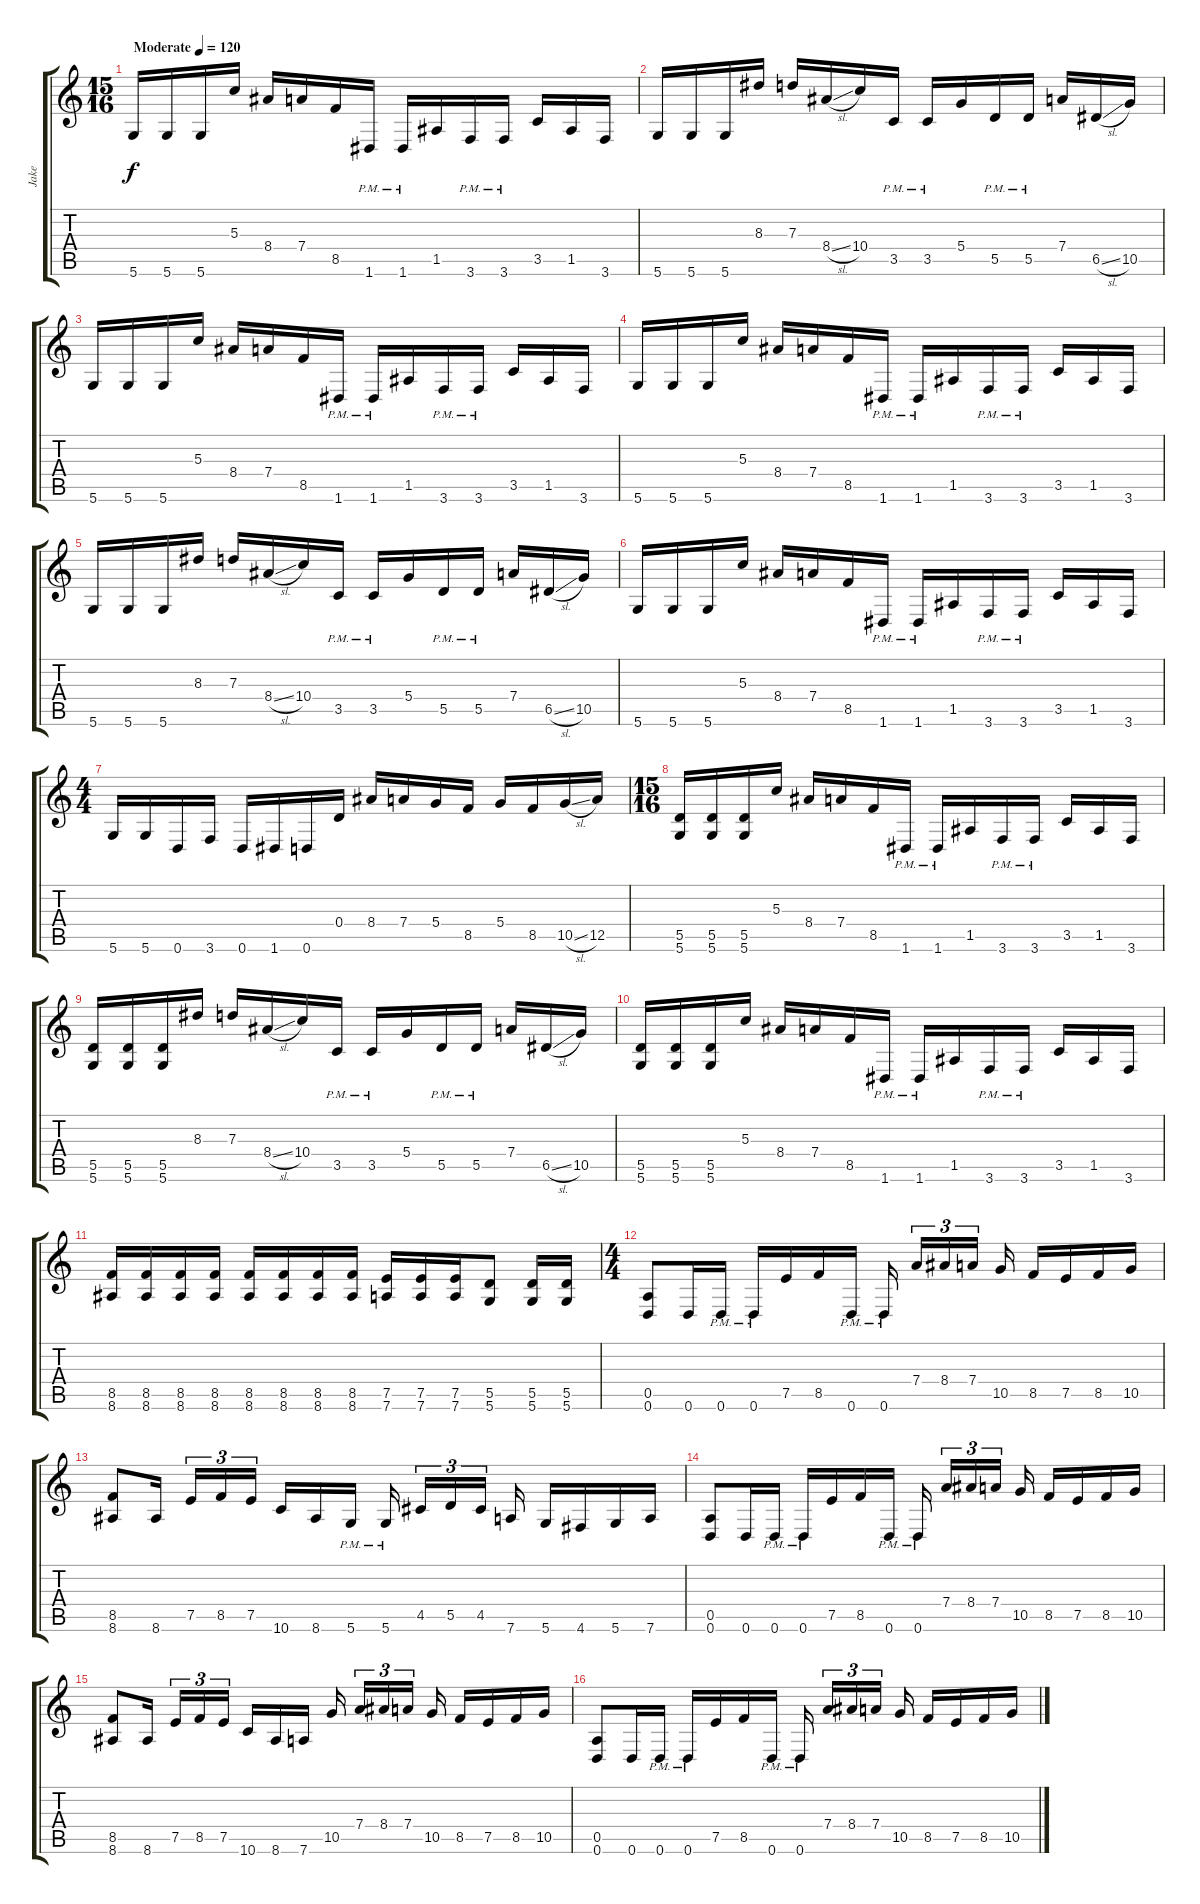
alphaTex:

\track ("Jake" "Jake") {instrument overdrivenguitar}
\staff {score tabs}
\tuning (E4 B3 G3 D3 A2 D2) {hide}
\ts (15 16)
\tempo (120 "Moderate")
\clef g2
\ks c
5.6.16{dy f instrument overdrivenguitar} 5.6.16 5.6.16 5.3.16 8.4.16 7.4.16 8.5.16 1.6{pm}.16 1.6{pm}.16 1.5.16 3.6{pm}.16 3.6{pm}.16 3.5.16 1.5.16 3.6.16 |
5.6.16 5.6.16 5.6.16 8.3.16 7.3.16 8.4{sl}.16 10.4.16 3.5{pm}.16 3.5{pm}.16 5.4.16 5.5{pm}.16 5.5{pm}.16 7.4.16 6.5{sl}.16 10.5.16 |
5.6.16 5.6.16 5.6.16 5.3.16 8.4.16 7.4.16 8.5.16 1.6{pm}.16 1.6{pm}.16 1.5.16 3.6{pm}.16 3.6{pm}.16 3.5.16 1.5.16 3.6.16 |
5.6.16 5.6.16 5.6.16 5.3.16 8.4.16 7.4.16 8.5.16 1.6{pm}.16 1.6{pm}.16 1.5.16 3.6{pm}.16 3.6{pm}.16 3.5.16 1.5.16 3.6.16 |
5.6.16 5.6.16 5.6.16 8.3.16 7.3.16 8.4{sl}.16 10.4.16 3.5{pm}.16 3.5{pm}.16 5.4.16 5.5{pm}.16 5.5{pm}.16 7.4.16 6.5{sl}.16 10.5.16 |
5.6.16 5.6.16 5.6.16 5.3.16 8.4.16 7.4.16 8.5.16 1.6{pm}.16 1.6{pm}.16 1.5.16 3.6{pm}.16 3.6{pm}.16 3.5.16 1.5.16 3.6.16 |
\ts (4 4)
5.6.16 5.6.16 0.6.16 3.6.16 0.6.16 1.6.16 0.6.16 0.4.16 8.4.16 7.4.16 5.4.16 8.5.16 5.4.16 8.5.16 10.5{sl}.16 12.5.16 |
\ts (15 16)
(5.5 5.6).16 (5.5 5.6).16 (5.5 5.6).16 5.3.16 8.4.16 7.4.16 8.5.16 1.6{pm}.16 1.6{pm}.16 1.5.16 3.6{pm}.16 3.6{pm}.16 3.5.16 1.5.16 3.6.16 |
(5.5 5.6).16 (5.5 5.6).16 (5.5 5.6).16 8.3.16 7.3.16 8.4{sl}.16 10.4.16 3.5{pm}.16 3.5{pm}.16 5.4.16 5.5{pm}.16 5.5{pm}.16 7.4.16 6.5{sl}.16 10.5.16 |
(5.5 5.6).16 (5.5 5.6).16 (5.5 5.6).16 5.3.16 8.4.16 7.4.16 8.5.16 1.6{pm}.16 1.6{pm}.16 1.5.16 3.6{pm}.16 3.6{pm}.16 3.5.16 1.5.16 3.6.16 |
(8.5 8.6).16 (8.5 8.6).16 (8.5 8.6).16 (8.5 8.6).16 (8.5 8.6).16 (8.5 8.6).16 (8.5 8.6).16 (8.5 8.6).16 (7.5 7.6).16 (7.5 7.6).16 (7.5 7.6).16 (5.5 5.6).8 (5.5 5.6).16 (5.5 5.6).16 |
\ts (4 4)
(0.5 0.6).8 0.6.16 0.6{pm}.16 0.6{pm}.16 7.5.16 8.5.16 0.6{pm}.16 0.6{pm}.16{beam splitsecondary} 7.4.16{tu (3 2)} 8.4.16{tu (3 2)} 7.4.16{tu (3 2) beam splitsecondary} 10.5.16 8.5.16 7.5.16 8.5.16 10.5.16 |
(8.5 8.6).8 8.6.16{beam splitsecondary} 7.5.16{tu (3 2)} 8.5.16{tu (3 2)} 7.5.16{tu (3 2) beam splitsecondary} 10.6.16 8.6.16 5.6{pm}.16 5.6{pm}.16{beam splitsecondary} 4.5.16{tu (3 2)} 5.5.16{tu (3 2)} 4.5.16{tu (3 2) beam splitsecondary} 7.6.16 5.6.16 4.6.16 5.6.16 7.6.16 |
(0.5 0.6).8 0.6.16 0.6{pm}.16 0.6{pm}.16 7.5.16 8.5.16 0.6{pm}.16 0.6{pm}.16{beam splitsecondary} 7.4.16{tu (3 2)} 8.4.16{tu (3 2)} 7.4.16{tu (3 2) beam splitsecondary} 10.5.16 8.5.16 7.5.16 8.5.16 10.5.16 |
(8.5 8.6).8 8.6.16{beam splitsecondary} 7.5.16{tu (3 2)} 8.5.16{tu (3 2)} 7.5.16{tu (3 2) beam splitsecondary} 10.6.16 8.6.16 7.6.16 10.5.16{beam splitsecondary} 7.4.16{tu (3 2)} 8.4.16{tu (3 2)} 7.4.16{tu (3 2) beam splitsecondary} 10.5.16 8.5.16 7.5.16 8.5.16 10.5.16 |
(0.5 0.6).8 0.6.16 0.6{pm}.16 0.6{pm}.16 7.5.16 8.5.16 0.6{pm}.16 0.6{pm}.16{beam splitsecondary} 7.4.16{tu (3 2)} 8.4.16{tu (3 2)} 7.4.16{tu (3 2) beam splitsecondary} 10.5.16 8.5.16 7.5.16 8.5.16 10.5.16
